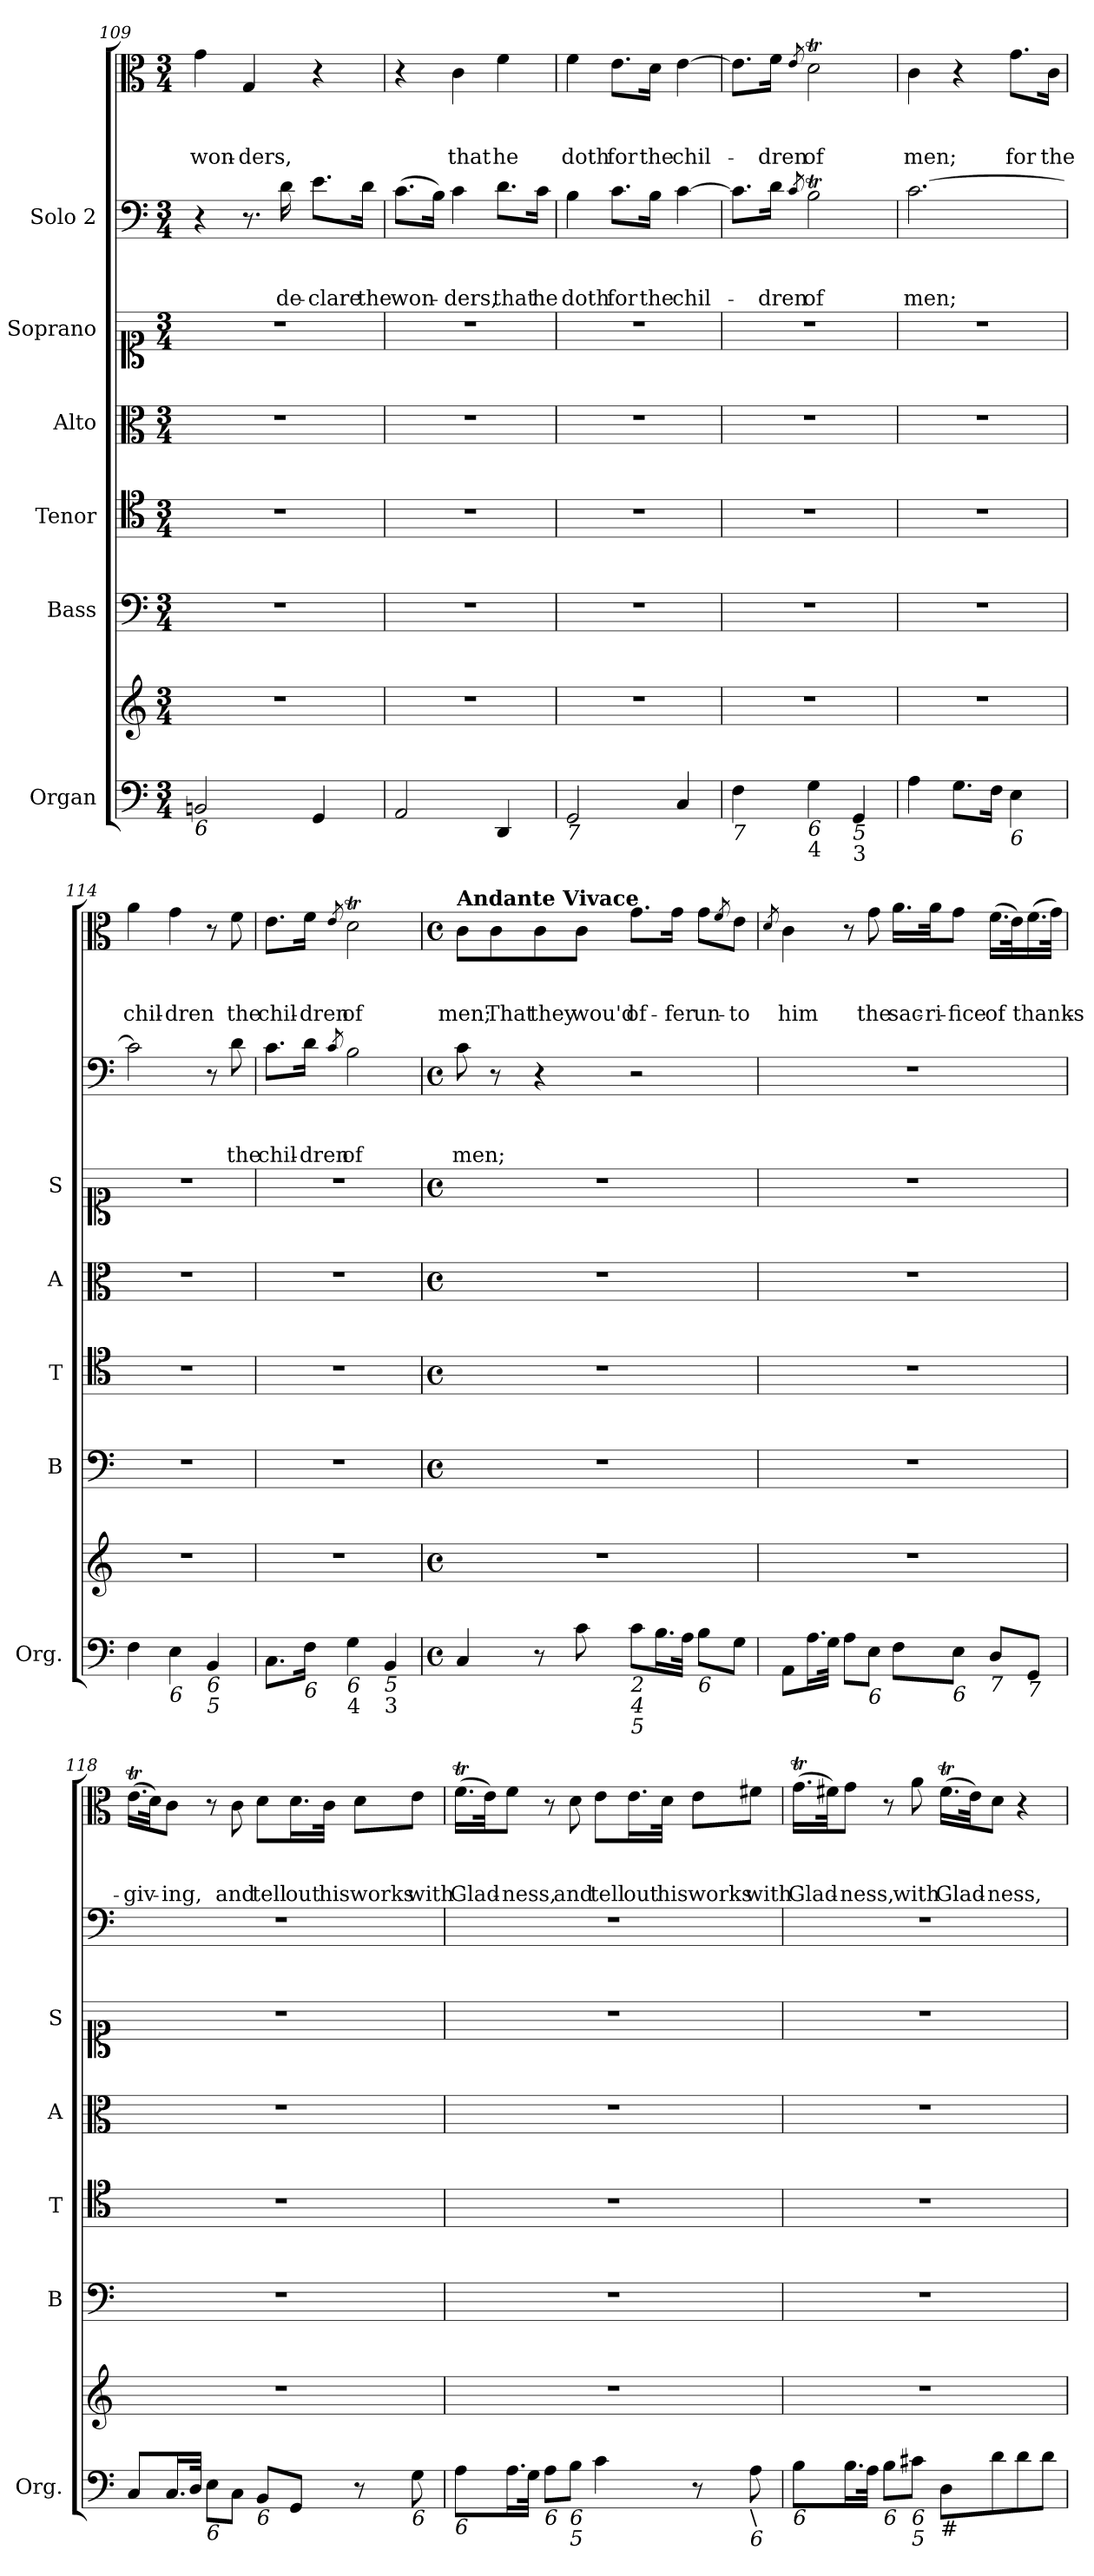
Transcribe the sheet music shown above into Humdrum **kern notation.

**kern	**kern	**kern	**kern	**kern	**kern	**kern	**text	**text	**text	**kern	**text	**text	**text
*part7	*part7	*part6	*part5	*part4	*part3	*part2	*part2	*part2	*part2	*part1	*part1	*part1	*part1
*staff8	*staff7	*staff6	*staff5	*staff4	*staff3	*staff2	*staff2	*staff2	*staff2	*staff1	*staff1	*staff1	*staff1
*I"Organ	*	*I"Bass	*I"Tenor	*I"Alto	*I"Soprano	*I"Solo 2	*	*	*	*	*	*	*
*I'Org.	*	*I'B	*I'T	*I'A	*I'S	*	*	*	*	*	*	*	*
*clefF4	*clefG2	*clefF4	*clefC4	*clefC3	*clefC1	*clefF4	*	*	*	*clefC3	*	*	*
*k[]	*k[]	*k[]	*k[]	*k[]	*k[]	*k[]	*	*	*	*k[]	*	*	*
*C:	*C:	*C:	*C:	*C:	*C:	*C:	*	*	*	*C:	*	*	*
*M3/4	*M3/4	*M3/4	*M3/4	*M3/4	*M3/4	*M3/4	*	*	*	*M3/4	*	*	*
=109	=109	=109	=109	=109	=109	=109	=109	=109	=109	=109	=109	=109	=109
!LO:TX:b:i:t=6	!	!	!	!	!	!	!	!	!	!	!	!	!
!	!	!	!	!	!	!	!	!	!	!	!	!	!LO:LY:b
2BBn/	2.r	2.r	2.r	2.r	2.r	4r	.	.	.	4g\	.	.	won-
!	!	!	!	!	!	!	!	!	!	!	!	!	!LO:LY:b
.	.	.	.	.	.	8.r	.	.	.	4G/	.	.	-ders,
!	!	!	!	!	!	!	!	!	!LO:LY:b	!	!	!	!
.	.	.	.	.	.	16d\	.	.	de-	.	.	.	.
!	!	!	!	!	!	!	!	!	!LO:LY:b	!	!	!	!
4GG/	.	.	.	.	.	8.e\L	.	.	-clare	4r	.	.	.
!	!	!	!	!	!	!	!	!	!LO:LY:b	!	!	!	!
.	.	.	.	.	.	16d\Jk	.	.	the	.	.	.	.
=110	=110	=110	=110	=110	=110	=110	=110	=110	=110	=110	=110	=110	=110
!	!	!	!	!	!	!	!	!	!LO:LY:b	!	!	!	!
2AA/	2.r	2.r	2.r	2.r	2.r	(>8.c\L	.	.	won-	4r	.	.	.
.	.	.	.	.	.	16B\Jk)	.	.	.	.	.	.	.
!	!	!	!	!	!	!	!	!	!LO:LY:b	!	!	!	!LO:LY:b
.	.	.	.	.	.	4c\	.	.	-ders,	4c\	.	.	that
!	!	!	!	!	!	!	!	!	!LO:LY:b	!	!	!	!LO:LY:b
4DD/	.	.	.	.	.	8.d\L	.	.	that	4f\	.	.	he
!	!	!	!	!	!	!	!	!	!LO:LY:b	!	!	!	!
.	.	.	.	.	.	16c\Jk	.	.	he	.	.	.	.
=111	=111	=111	=111	=111	=111	=111	=111	=111	=111	=111	=111	=111	=111
!LO:TX:b:i:t=7	!	!	!	!	!	!	!	!	!	!	!	!	!
!	!	!	!	!	!	!	!	!	!LO:LY:b	!	!	!	!LO:LY:b
2GG/	2.r	2.r	2.r	2.r	2.r	4B\	.	.	doth	4f\	.	.	doth
!	!	!	!	!	!	!	!	!	!LO:LY:b	!	!	!	!LO:LY:b
.	.	.	.	.	.	8.c\L	.	.	for	8.e\L	.	.	for
!	!	!	!	!	!	!	!	!	!LO:LY:b	!	!	!	!LO:LY:b
.	.	.	.	.	.	16B\Jk	.	.	the	16d\Jk	.	.	the
!	!	!	!	!	!	!	!	!	!LO:LY:b	!	!	!	!LO:LY:b
4C/	.	.	.	.	.	[4c\	.	.	chil-	[4e\	.	.	chil-
!!LO:PB:g=z
=112	=112	=112	=112	=112	=112	=112	=112	=112	=112	=112	=112	=112	=112
!LO:TX:b:i:t=7	!	!	!	!	!	!	!	!	!	!	!	!	!
4F\	2.r	2.r	2.r	2.r	2.r	8.c\L]	.	.	.	8.e\L]	.	.	.
!	!	!	!	!	!	!	!	!	!LO:LY:b	!	!	!	!LO:LY:b
.	.	.	.	.	.	16d\Jk	.	.	-dren	16f\Jk	.	.	-dren
.	.	.	.	.	.	8qc/	.	.	.	8qe/	.	.	.
!LO:TX:b:i:t=6	!	!	!	!	!	!	!	!	!	!	!	!	!
!LO:TX:b:t=4	!	!	!	!	!	!	!	!	!	!	!	!	!
!	!	!	!	!	!	!	!	!	!LO:LY:b	!	!	!	!LO:LY:b
4G\	.	.	.	.	.	2Bt\	.	.	of	2dT\	.	.	of
!LO:TX:b:i:t=5	!	!	!	!	!	!	!	!	!	!	!	!	!
!LO:TX:b:t=3	!	!	!	!	!	!	!	!	!	!	!	!	!
4GG/	.	.	.	.	.	.	.	.	.	.	.	.	.
=113	=113	=113	=113	=113	=113	=113	=113	=113	=113	=113	=113	=113	=113
!	!	!	!	!	!	!	!	!	!LO:LY:b	!	!	!	!LO:LY:b
4A\	2.r	2.r	2.r	2.r	2.r	[2.c\	.	.	men;	4c\	.	.	men;
8.G\L	.	.	.	.	.	.	.	.	.	4r	.	.	.
16F\Jk	.	.	.	.	.	.	.	.	.	.	.	.	.
!LO:TX:b:i:t=6	!	!	!	!	!	!	!	!	!	!	!	!	!
!	!	!	!	!	!	!	!	!	!	!	!	!	!LO:LY:b
4E\	.	.	.	.	.	.	.	.	.	8.g\L	.	.	for
!	!	!	!	!	!	!	!	!	!	!	!	!	!LO:LY:b
.	.	.	.	.	.	.	.	.	.	16c\Jk	.	.	the
=114	=114	=114	=114	=114	=114	=114	=114	=114	=114	=114	=114	=114	=114
!	!	!	!	!	!	!	!	!	!	!	!	!	!LO:LY:b
4F\	2.r	2.r	2.r	2.r	2.r	2c\]	.	.	.	4a\	.	.	chil-
!LO:TX:b:i:t=6	!	!	!	!	!	!	!	!	!	!	!	!	!
!	!	!	!	!	!	!	!	!	!	!	!	!	!LO:LY:b
4E\	.	.	.	.	.	.	.	.	.	4g\	.	.	-dren
!LO:TX:b:i:t=6	!	!	!	!	!	!	!	!	!	!	!	!	!
!LO:TX:b:i:t=5	!	!	!	!	!	!	!	!	!	!	!	!	!
4BB/	.	.	.	.	.	8r	.	.	.	8r	.	.	.
!	!	!	!	!	!	!	!	!	!LO:LY:b	!	!	!	!LO:LY:b
.	.	.	.	.	.	8d\	.	.	the	8f\	.	.	the
=115	=115	=115	=115	=115	=115	=115	=115	=115	=115	=115	=115	=115	=115
!	!	!	!	!	!	!	!	!	!LO:LY:b	!	!	!	!LO:LY:b
8.C\L	2.r	2.r	2.r	2.r	2.r	8.c\L	.	.	chil-	8.e\L	.	.	chil-
!LO:TX:b:i:t=6	!	!	!	!	!	!	!	!	!	!	!	!	!
!	!	!	!	!	!	!	!	!	!LO:LY:b	!	!	!	!LO:LY:b
16F\Jk	.	.	.	.	.	16d\Jk	.	.	-dren	16f\Jk	.	.	-dren
.	.	.	.	.	.	8qc/	.	.	.	8qe/	.	.	.
!LO:TX:b:i:t=6	!	!	!	!	!	!	!	!	!	!	!	!	!
!LO:TX:b:t=4	!	!	!	!	!	!	!	!	!	!	!	!	!
!	!	!	!	!	!	!	!	!	!LO:LY:b	!	!	!	!LO:LY:b
4G\	.	.	.	.	.	2B\	.	.	of	2dT\	.	.	of
!LO:TX:b:i:t=5	!	!	!	!	!	!	!	!	!	!	!	!	!
!LO:TX:b:t=3	!	!	!	!	!	!	!	!	!	!	!	!	!
4BB/	.	.	.	.	.	.	.	.	.	.	.	.	.
!!LO:LB:g=z
=116	=116	=116	=116	=116	=116	=116	=116	=116	=116	=116	=116	=116	=116
*M4/4	*M4/4	*M4/4	*M4/4	*M4/4	*M4/4	*M4/4	*	*	*	*M4/4	*	*	*
*met(c)	*met(c)	*met(c)	*met(c)	*met(c)	*met(c)	*met(c)	*	*	*	*met(c)	*	*	*
*	*	*	*	*	*	*	*	*	*	*MM75	*	*	*
!	!	!	!	!	!	!	!	!	!	!LO:TX:a:B:t=Andante Vivace	!	!	!
!	!	!	!	!	!	!	!	!	!LO:LY:b	!	!	!	!LO:LY:b
4C/	1r	1r	1r	1r	1r	8c\	.	.	men;	8c\L	.	.	men;
!	!	!	!	!	!	!	!	!	!	!	!	!	!LO:LY:b
.	.	.	.	.	.	8r	.	.	.	8c\	.	.	That
!	!	!	!	!	!	!	!	!	!	!	!	!	!LO:LY:b
8r	.	.	.	.	.	4r	.	.	.	8c\	.	.	they
!	!	!	!	!	!	!	!	!	!	!	!	!	!LO:LY:b
8c\	.	.	.	.	.	.	.	.	.	8c\J	.	.	wou'd
!LO:TX:b:i:t=2	!	!	!	!	!	!	!	!	!	!	!	!	!
!LO:TX:b:i:t=4	!	!	!	!	!	!	!	!	!	!	!	!	!
!LO:TX:b:i:t=5	!	!	!	!	!	!	!	!	!	!	!	!	!
!	!	!	!	!	!	!	!	!	!	!	!	!	!LO:LY:b
8c\L	.	.	.	.	.	2r	.	.	.	8.g\L	.	.	of-
16.B\L	.	.	.	.	.	.	.	.	.	.	.	.	.
!	!	!	!	!	!	!	!	!	!	!	!	!	!LO:LY:b
.	.	.	.	.	.	.	.	.	.	16g\Jk	.	.	-fer
32A\JJk	.	.	.	.	.	.	.	.	.	.	.	.	.
!LO:TX:b:i:t=6	!	!	!	!	!	!	!	!	!	!	!	!	!
!	!	!	!	!	!	!	!	!	!	!	!	!	!LO:LY:b
8B\L	.	.	.	.	.	.	.	.	.	8g\L	.	.	un-
.	.	.	.	.	.	.	.	.	.	8qf/	.	.	.
!	!	!	!	!	!	!	!	!	!	!	!	!	!LO:LY:b
8G\J	.	.	.	.	.	.	.	.	.	8e\J	.	.	-to
=117	=117	=117	=117	=117	=117	=117	=117	=117	=117	=117	=117	=117	=117
.	.	.	.	.	.	.	.	.	.	8qd/	.	.	.
!	!	!	!	!	!	!	!	!	!	!	!	!	!LO:LY:b
8AA\L	1r	1r	1r	1r	1r	1r	.	.	.	4c\	.	.	him
16.A\L	.	.	.	.	.	.	.	.	.	.	.	.	.
32G\JJk	.	.	.	.	.	.	.	.	.	.	.	.	.
8A\L	.	.	.	.	.	.	.	.	.	8r	.	.	.
!LO:TX:b:i:t=6	!	!	!	!	!	!	!	!	!	!	!	!	!
!	!	!	!	!	!	!	!	!	!	!	!	!	!LO:LY:b
8E\J	.	.	.	.	.	.	.	.	.	8g\	.	.	the
!	!	!	!	!	!	!	!	!	!	!	!	!	!LO:LY:b
8F\L	.	.	.	.	.	.	.	.	.	16.a\LL	.	.	sac-
!	!	!	!	!	!	!	!	!	!	!	!	!	!LO:LY:b
.	.	.	.	.	.	.	.	.	.	32a\Jk	.	.	-ri-
!LO:TX:b:i:t=6	!	!	!	!	!	!	!	!	!	!	!	!	!
!	!	!	!	!	!	!	!	!	!	!	!	!	!LO:LY:b
8E\J	.	.	.	.	.	.	.	.	.	8g\J	.	.	-fice
!LO:TX:b:i:t=7	!	!	!	!	!	!	!	!	!	!	!	!	!
!	!	!	!	!	!	!	!	!	!	!	!	!	!LO:LY:b
8D/L	.	.	.	.	.	.	.	.	.	(>16.f\LL	.	.	of
.	.	.	.	.	.	.	.	.	.	32e\k)	.	.	.
!LO:TX:b:i:t=7	!	!	!	!	!	!	!	!	!	!	!	!	!
!	!	!	!	!	!	!	!	!	!	!	!	!	!LO:LY:b
8GG/J	.	.	.	.	.	.	.	.	.	(>16.f\	.	.	thanks-
.	.	.	.	.	.	.	.	.	.	32g\JJk)	.	.	.
!!LO:LB:g=z
=118	=118	=118	=118	=118	=118	=118	=118	=118	=118	=118	=118	=118	=118
!	!	!	!	!	!	!	!	!	!	!	!	!	!LO:LY:b
8C/L	1r	1r	1r	1r	1r	1r	.	.	.	(>16.et\LL	.	.	-giv-
.	.	.	.	.	.	.	.	.	.	32d\Jk)	.	.	.
!	!	!	!	!	!	!	!	!	!	!	!	!	!LO:LY:b
16.C/L	.	.	.	.	.	.	.	.	.	8c\J	.	.	-ing,
32D/JJk	.	.	.	.	.	.	.	.	.	.	.	.	.
!LO:TX:b:i:t=6	!	!	!	!	!	!	!	!	!	!	!	!	!
8E\L	.	.	.	.	.	.	.	.	.	8r	.	.	.
!	!	!	!	!	!	!	!	!	!	!	!	!	!LO:LY:b
8C\J	.	.	.	.	.	.	.	.	.	8c\	.	.	and
!LO:TX:b:i:t=6	!	!	!	!	!	!	!	!	!	!	!	!	!
!	!	!	!	!	!	!	!	!	!	!	!	!	!LO:LY:b
8BB/L	.	.	.	.	.	.	.	.	.	8d\L	.	.	tell
!	!	!	!	!	!	!	!	!	!	!	!	!	!LO:LY:b
8GG/J	.	.	.	.	.	.	.	.	.	16.d\L	.	.	out
!	!	!	!	!	!	!	!	!	!	!	!	!	!LO:LY:b
.	.	.	.	.	.	.	.	.	.	32c\JJk	.	.	his
!	!	!	!	!	!	!	!	!	!	!	!	!	!LO:LY:b
8r	.	.	.	.	.	.	.	.	.	8d\L	.	.	works
!LO:TX:b:i:t=6	!	!	!	!	!	!	!	!	!	!	!	!	!
!	!	!	!	!	!	!	!	!	!	!	!	!	!LO:LY:b
8G\	.	.	.	.	.	.	.	.	.	8e\J	.	.	with
=119	=119	=119	=119	=119	=119	=119	=119	=119	=119	=119	=119	=119	=119
!LO:TX:b:i:t=6	!	!	!	!	!	!	!	!	!	!	!	!	!
!	!	!	!	!	!	!	!	!	!	!	!	!	!LO:LY:b
8A\L	1r	1r	1r	1r	1r	1r	.	.	.	(>16.fT\LL	.	.	Glad-
.	.	.	.	.	.	.	.	.	.	32e\Jk)	.	.	.
!	!	!	!	!	!	!	!	!	!	!	!	!	!LO:LY:b
16.A\L	.	.	.	.	.	.	.	.	.	8f\J	.	.	-ness,
32G\JJk	.	.	.	.	.	.	.	.	.	.	.	.	.
!LO:TX:b:i:t=6	!	!	!	!	!	!	!	!	!	!	!	!	!
8A\L	.	.	.	.	.	.	.	.	.	8r	.	.	.
!LO:TX:b:i:t=6	!	!	!	!	!	!	!	!	!	!	!	!	!
!LO:TX:b:i:t=5	!	!	!	!	!	!	!	!	!	!	!	!	!
!	!	!	!	!	!	!	!	!	!	!	!	!	!LO:LY:b
8B\J	.	.	.	.	.	.	.	.	.	8d\	.	.	and
!	!	!	!	!	!	!	!	!	!	!	!	!	!LO:LY:b
4c\	.	.	.	.	.	.	.	.	.	8e\L	.	.	tell
!	!	!	!	!	!	!	!	!	!	!	!	!	!LO:LY:b
.	.	.	.	.	.	.	.	.	.	16.e\L	.	.	out
!	!	!	!	!	!	!	!	!	!	!	!	!	!LO:LY:b
.	.	.	.	.	.	.	.	.	.	32d\JJk	.	.	his
!	!	!	!	!	!	!	!	!	!	!	!	!	!LO:LY:b
8r	.	.	.	.	.	.	.	.	.	8e\L	.	.	works
!LO:TX:b:t=\	!	!	!	!	!	!	!	!	!	!	!	!	!
!LO:TX:b:i:t=6	!	!	!	!	!	!	!	!	!	!	!	!	!
!	!	!	!	!	!	!	!	!	!	!	!	!	!LO:LY:b
8A\	.	.	.	.	.	.	.	.	.	8f#X\J	.	.	with
!!LO:PB:g=z
=120	=120	=120	=120	=120	=120	=120	=120	=120	=120	=120	=120	=120	=120
!LO:TX:b:i:t=6	!	!	!	!	!	!	!	!	!	!	!	!	!
!	!	!	!	!	!	!	!	!	!	!	!	!	!LO:LY:b
8B\L	1r	1r	1r	1r	1r	1r	.	.	.	(>16.gT\LL	.	.	Glad-
.	.	.	.	.	.	.	.	.	.	32f#X\Jk)	.	.	.
!	!	!	!	!	!	!	!	!	!	!	!	!	!LO:LY:b
16.B\L	.	.	.	.	.	.	.	.	.	8g\J	.	.	-ness,
32A\JJk	.	.	.	.	.	.	.	.	.	.	.	.	.
!LO:TX:b:i:t=6	!	!	!	!	!	!	!	!	!	!	!	!	!
8B\L	.	.	.	.	.	.	.	.	.	8r	.	.	.
!LO:TX:b:i:t=6	!	!	!	!	!	!	!	!	!	!	!	!	!
!LO:TX:b:i:t=5	!	!	!	!	!	!	!	!	!	!	!	!	!
!	!	!	!	!	!	!	!	!	!	!	!	!	!LO:LY:b
8c#X\J	.	.	.	.	.	.	.	.	.	8a\	.	.	with
!LO:TX:b:t=#	!	!	!	!	!	!	!	!	!	!	!	!	!
!	!	!	!	!	!	!	!	!	!	!	!	!	!LO:LY:b
8D\L	.	.	.	.	.	.	.	.	.	(>16.f#t\LL	.	.	Glad-
.	.	.	.	.	.	.	.	.	.	32e\Jk)	.	.	.
!	!	!	!	!	!	!	!	!	!	!	!	!	!LO:LY:b
8d\	.	.	.	.	.	.	.	.	.	8d\J	.	.	-ness,
8d\	.	.	.	.	.	.	.	.	.	4r	.	.	.
8d\J	.	.	.	.	.	.	.	.	.	.	.	.	.
=	=	=	=	=	=	=	=	=	=	=	=	=	=
*-	*-	*-	*-	*-	*-	*-	*-	*-	*-	*-	*-	*-	*-
